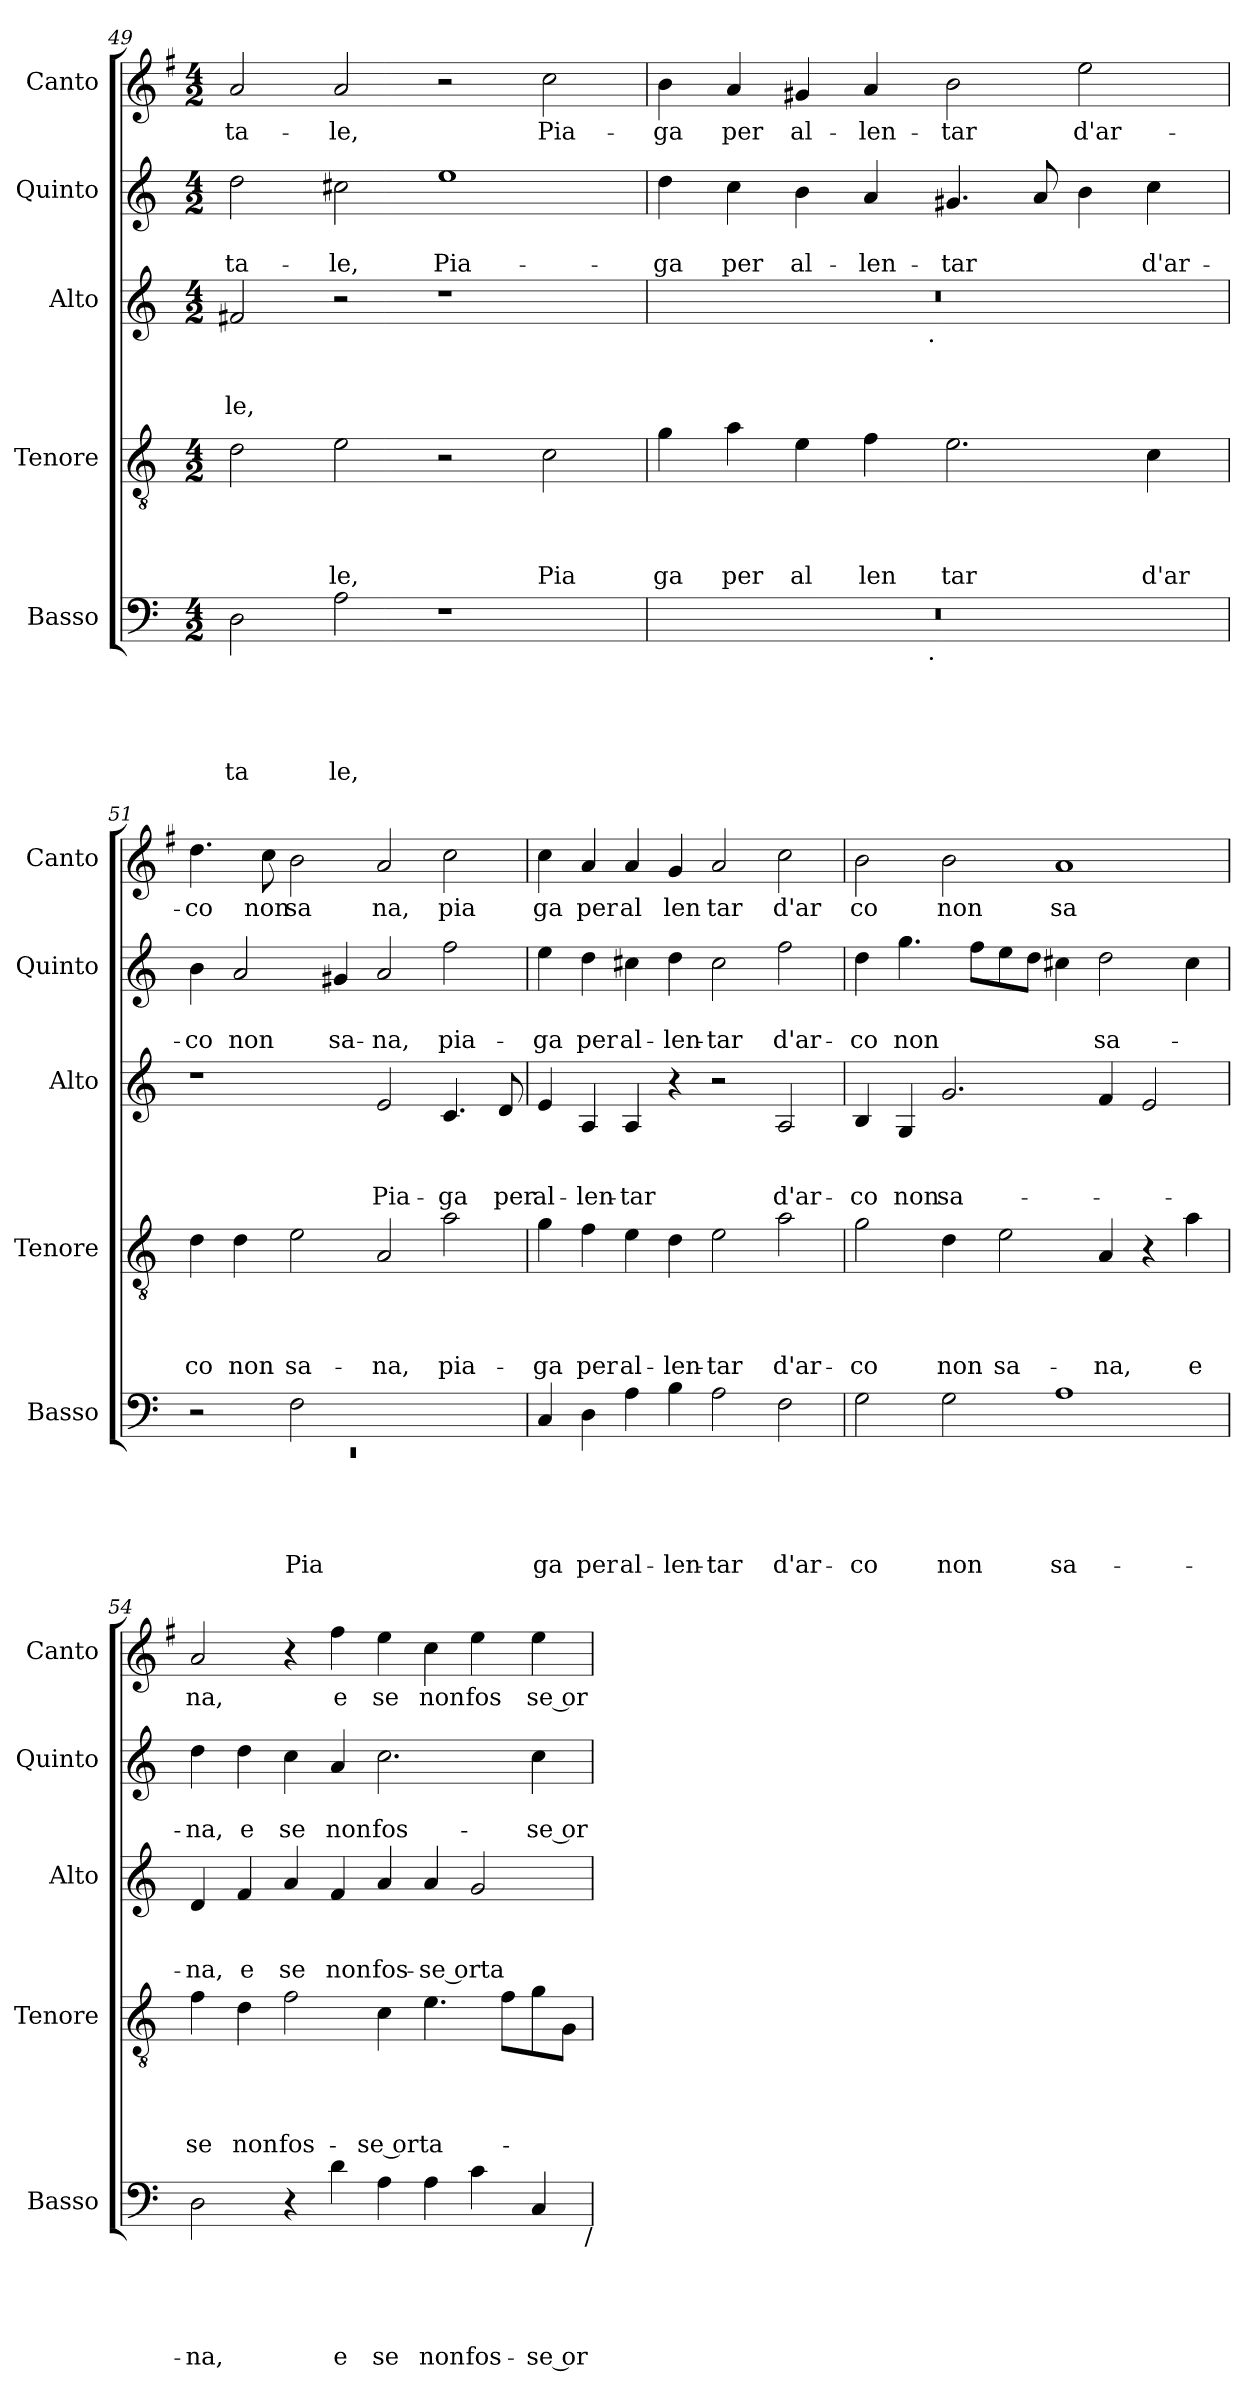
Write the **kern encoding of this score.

**kern	**text	**text	**text	**text	**text	**kern	**text	**text	**text	**text	**kern	**text	**text	**text	**kern	**text	**text	**kern	**text
*part5	*part5	*part5	*part5	*part5	*part5	*part4	*part4	*part4	*part4	*part4	*part3	*part3	*part3	*part3	*part2	*part2	*part2	*part1	*part1
*staff5	*staff5	*staff5	*staff5	*staff5	*staff5	*staff4	*staff4	*staff4	*staff4	*staff4	*staff3	*staff3	*staff3	*staff3	*staff2	*staff2	*staff2	*staff1	*staff1
*I"Basso	*	*	*	*	*	*I"Tenore	*	*	*	*	*I"Alto	*	*	*	*I"Quinto	*	*	*I"Canto	*
*I'Basso	*	*	*	*	*	*I'Tenore	*	*	*	*	*I'Alto	*	*	*	*I'Quinto	*	*	*I'Canto	*
*clefF4	*	*	*	*	*	*clefGv2	*	*	*	*	*clefG2	*	*	*	*clefG2	*	*	*clefG2	*
*	*	*	*	*	*	*	*	*	*	*	*	*	*	*	*	*	*	*ITrd-3c-5	*
*k[]	*	*	*	*	*	*k[]	*	*	*	*	*k[]	*	*	*	*k[]	*	*	*k[]	*
*C:	*	*	*	*	*	*C:	*	*	*	*	*C:	*	*	*	*C:	*	*	*C:	*
*M4/2	*	*	*	*	*	*M4/2	*	*	*	*	*M4/2	*	*	*	*M4/2	*	*	*M4/2	*
=49	=49	=49	=49	=49	=49	=49	=49	=49	=49	=49	=49	=49	=49	=49	=49	=49	=49	=49	=49
!	!	!	!	!	!LO:LY:b	!	!	!	!	!	!	!	!	!LO:LY:b	!	!	!LO:LY:b	!	!LO:LY:b
2D\	.	.	.	.	ta	2d\	.	.	.	.	2f#X/	.	.	-le,	2dd\	.	ta-	2dd/	ta-
!	!	!	!	!	!LO:LY:b	!	!	!	!	!LO:LY:b	!	!	!	!	!	!	!LO:LY:b	!	!LO:LY:b
2A\	.	.	.	.	le,	2e\	.	.	.	le,	2r	.	.	.	2cc#X\	.	-le,	2dd/	-le,
!	!	!	!	!	!	!	!	!	!	!	!	!	!	!	!	!	!LO:LY:b	!	!
1r	.	.	.	.	.	2r	.	.	.	.	1r	.	.	.	1ee	.	Pia-	2r	.
!	!	!	!	!	!	!	!	!	!	!LO:LY:b	!	!	!	!	!	!	!	!	!LO:LY:b
.	.	.	.	.	.	2c\	.	.	.	Pia	.	.	.	.	.	.	.	2ff\	Pia-
=50	=50	=50	=50	=50	=50	=50	=50	=50	=50	=50	=50	=50	=50	=50	=50	=50	=50	=50	=50
!	!	!	!	!	!	!	!	!	!	!LO:LY:b	!	!	!	!	!	!	!LO:LY:b	!	!LO:LY:b
*^	*	*	*	*	*	*	*	*	*	*	*^	*	*	*	*	*	*	*	*
0r	2ryy	.	.	.	.	.	4g\	.	.	.	ga	0r	2ryy	.	.	.	4dd\	.	-ga	4ee\	-ga
!	!	!	!	!	!	!	!	!	!	!	!LO:LY:b	!	!	!	!	!	!	!	!LO:LY:b	!	!LO:LY:b
.	.	.	.	.	.	.	4a\	.	.	.	per	.	.	.	.	.	4cc\	.	per	4dd/	per
!	!	!	!	!	!	!	!	!	!	!	!LO:LY:b	!	!	!	!	!	!	!	!LO:LY:b	!	!LO:LY:b
.	4...ryy	.	.	.	.	.	4e\	.	.	.	al	.	4...ryy	.	.	.	4b\	.	al-	4cc#X/	al-
!	!	!	!	!	!	!	!	!	!	!	!LO:LY:b	!	!	!	!	!	!	!	!LO:LY:b	!	!LO:LY:b
.	.	.	.	.	.	.	4f\	.	.	.	len	.	.	.	.	.	4a/	.	-len-	4dd/	-len-
!	!	!	!	!	!	!	!	!	!	!	!	!	!LO:TX:b:t=.	!	!	!	!	!	!	!	!
!	!LO:TX:b:t=.	!	!	!	!	!	!	!	!	!	!	!	!	!	!	!	!	!	!	!	!
.	1ryy	.	.	.	.	.	.	.	.	.	.	.	1ryy	.	.	.	.	.	.	.	.
!	!	!	!	!	!	!	!	!	!	!	!LO:LY:b	!	!	!	!	!	!	!	!LO:LY:b	!	!LO:LY:b
.	.	.	.	.	.	.	2.e\	.	.	.	tar	.	.	.	.	.	4.g#X/	.	-tar	2ee\	-tar
.	.	.	.	.	.	.	.	.	.	.	.	.	.	.	.	.	8a/	.	.	.	.
!	!	!	!	!	!	!	!	!	!	!	!	!	!	!	!	!	!	!	!	!	!LO:LY:b
.	.	.	.	.	.	.	.	.	.	.	.	.	.	.	.	.	4b\	.	.	2aa\	d'ar-
!	!	!	!	!	!	!	!	!	!	!	!LO:LY:b	!	!	!	!	!	!	!	!LO:LY:b	!	!
.	.	.	.	.	.	.	4c\	.	.	.	d'ar	.	.	.	.	.	4cc\	.	d'ar-	.	.
.	32ryy	.	.	.	.	.	.	.	.	.	.	.	32ryy	.	.	.	.	.	.	.	.
!!LO:LB:g=z
=51	=51	=51	=51	=51	=51	=51	=51	=51	=51	=51	=51	=51	=51	=51	=51	=51	=51	=51	=51	=51	=51
!	!LO:N:vis=1	!	!	!	!	!	!	!	!	!	!LO:LY:b	!	!	!	!	!	!	!	!LO:LY:b	!	!LO:LY:b
*	*^	*	*	*	*	*	*	*	*	*	*	*v	*v	*	*	*	*	*	*	*	*
0ryy	0rEE	2r	.	.	.	.	.	4d\	.	.	.	co	1r	.	.	.	4b\	.	-co	4.gg\	-co
!	!	!	!	!	!	!	!	!	!	!	!	!LO:LY:b	!	!	!	!	!	!	!LO:LY:b	!	!
.	.	.	.	.	.	.	.	4d\	.	.	.	non	.	.	.	.	2a/	.	non	.	.
!	!	!	!	!	!	!	!	!	!	!	!	!	!	!	!	!	!	!	!	!	!LO:LY:b
.	.	.	.	.	.	.	.	.	.	.	.	.	.	.	.	.	.	.	.	8ff\	non
!	!	!	!	!	!	!	!LO:LY:b	!	!	!	!	!LO:LY:b	!	!	!	!	!	!	!	!	!LO:LY:b
.	.	2F\	.	.	.	.	Pia-	2e\	.	.	.	sa-	.	.	.	.	.	.	.	2ee\	sa
!	!	!	!	!	!	!	!	!	!	!	!	!	!	!	!	!	!	!	!LO:LY:b	!	!
.	.	.	.	.	.	.	.	.	.	.	.	.	.	.	.	.	4g#X/	.	sa-	.	.
!	!	!	!	!	!	!	!	!	!	!	!	!LO:LY:b	!	!	!	!LO:LY:b	!	!	!LO:LY:b	!	!LO:LY:b
.	.	1ryy	.	.	.	.	.	2A/	.	.	.	-na,	2e/	.	.	Pia-	2a/	.	-na,	2dd/	na,
!	!	!	!	!	!	!	!	!	!	!	!	!LO:LY:b	!	!	!	!LO:LY:b	!	!	!LO:LY:b	!	!LO:LY:b
.	.	.	.	.	.	.	.	2a\	.	.	.	pia-	4.c/	.	.	-ga	2ff\	.	pia-	2ff\	pia
!	!	!	!	!	!	!	!	!	!	!	!	!	!	!	!	!LO:LY:b	!	!	!	!	!
.	.	.	.	.	.	.	.	.	.	.	.	.	8d/	.	.	per	.	.	.	.	.
*v	*v	*v	*	*	*	*	*	*	*	*	*	*	*	*	*	*	*	*	*	*	*
=52	=52	=52	=52	=52	=52	=52	=52	=52	=52	=52	=52	=52	=52	=52	=52	=52	=52	=52	=52
!	!	!	!	!	!LO:LY:b	!	!	!	!	!LO:LY:b	!	!	!	!LO:LY:b	!	!	!LO:LY:b	!	!LO:LY:b
4C/	.	.	.	.	-ga	4g\	.	.	.	-ga	4e/	.	.	al-	4ee\	.	-ga	4ff\	ga
!	!	!	!	!	!LO:LY:b	!	!	!	!	!LO:LY:b	!	!	!	!LO:LY:b	!	!	!LO:LY:b	!	!LO:LY:b
4D\	.	.	.	.	per	4f\	.	.	.	per	4A/	.	.	-len-	4dd\	.	per	4dd/	per
!	!	!	!	!	!LO:LY:b	!	!	!	!	!LO:LY:b	!	!	!	!LO:LY:b	!	!	!LO:LY:b	!	!LO:LY:b
4A\	.	.	.	.	al-	4e\	.	.	.	al-	4A/	.	.	-tar	4cc#X\	.	al-	4dd/	al
!	!	!	!	!	!LO:LY:b	!	!	!	!	!LO:LY:b	!	!	!	!	!	!	!LO:LY:b	!	!LO:LY:b
4B\	.	.	.	.	-len-	4d\	.	.	.	-len-	4r	.	.	.	4dd\	.	-len-	4cc/	len
!	!	!	!	!	!LO:LY:b	!	!	!	!	!LO:LY:b	!	!	!	!	!	!	!LO:LY:b	!	!LO:LY:b
2A\	.	.	.	.	-tar	2e\	.	.	.	-tar	2r	.	.	.	2cc#\	.	-tar	2dd/	tar
!	!	!	!	!	!LO:LY:b	!	!	!	!	!LO:LY:b	!	!	!	!LO:LY:b	!	!	!LO:LY:b	!	!LO:LY:b
2F\	.	.	.	.	d'ar-	2a\	.	.	.	d'ar-	2A/	.	.	d'ar-	2ff\	.	d'ar-	2ff\	d'ar
=53	=53	=53	=53	=53	=53	=53	=53	=53	=53	=53	=53	=53	=53	=53	=53	=53	=53	=53	=53
!	!	!	!	!	!LO:LY:b	!	!	!	!	!LO:LY:b	!	!	!	!LO:LY:b	!	!	!LO:LY:b	!	!LO:LY:b
2G\	.	.	.	.	-co	2g\	.	.	.	-co	4B/	.	.	-co	4dd\	.	-co	2ee\	co
!	!	!	!	!	!	!	!	!	!	!	!	!	!	!LO:LY:b	!	!	!LO:LY:b	!	!
.	.	.	.	.	.	.	.	.	.	.	4G/	.	.	non	4.gg\	.	non	.	.
!	!	!	!	!	!LO:LY:b	!	!	!	!	!LO:LY:b	!	!	!	!LO:LY:b	!	!	!	!	!LO:LY:b
2G\	.	.	.	.	non	4d\	.	.	.	non	2.g/	.	.	sa-	.	.	.	2ee\	non
.	.	.	.	.	.	.	.	.	.	.	.	.	.	.	8ff\L	.	.	.	.
!	!	!	!	!	!	!	!	!	!	!LO:LY:b	!	!	!	!	!	!	!	!	!
.	.	.	.	.	.	2e\	.	.	.	sa-	.	.	.	.	8ee\	.	.	.	.
.	.	.	.	.	.	.	.	.	.	.	.	.	.	.	8dd\J	.	.	.	.
!	!	!	!	!	!LO:LY:b	!	!	!	!	!	!	!	!	!	!	!	!	!	!LO:LY:b
1A	.	.	.	.	sa-	.	.	.	.	.	.	.	.	.	4cc#X\	.	.	1dd	sa
!	!	!	!	!	!	!	!	!	!	!LO:LY:b	!	!	!	!	!	!	!LO:LY:b	!	!
.	.	.	.	.	.	4A/	.	.	.	-na,	4f/	.	.	.	2dd\	.	sa-	.	.
.	.	.	.	.	.	4r	.	.	.	.	2e/	.	.	.	.	.	.	.	.
!	!	!	!	!	!	!	!	!	!	!LO:LY:b	!	!	!	!	!	!	!	!	!
.	.	.	.	.	.	4a\	.	.	.	e	.	.	.	.	4cc#\	.	.	.	.
=54	=54	=54	=54	=54	=54	=54	=54	=54	=54	=54	=54	=54	=54	=54	=54	=54	=54	=54	=54
!	!	!	!	!	!LO:LY:b	!	!	!	!	!LO:LY:b	!	!	!	!LO:LY:b	!	!	!LO:LY:b	!	!LO:LY:b
2D\	.	.	.	.	-na,	4f\	.	.	.	se	4d/	.	.	-na,	4dd\	.	-na,	2dd/	na,
!	!	!	!	!	!	!	!	!	!	!LO:LY:b	!	!	!	!LO:LY:b	!	!	!LO:LY:b	!	!
.	.	.	.	.	.	4d\	.	.	.	non	4f/	.	.	e	4dd\	.	e	.	.
!	!	!	!	!	!	!	!	!	!	!LO:LY:b	!	!	!	!LO:LY:b	!	!	!LO:LY:b	!	!
4r	.	.	.	.	.	2f\	.	.	.	fos-	4a/	.	.	se	4cc\	.	se	4r	.
!	!	!	!	!	!LO:LY:b	!	!	!	!	!	!	!	!	!LO:LY:b	!	!	!LO:LY:b	!	!LO:LY:b
4d\	.	.	.	.	e	.	.	.	.	.	4f/	.	.	non	4a/	.	non	4bb\	e
!	!	!	!	!	!LO:LY:b	!	!	!	!	!LO:LY:b:rj	!	!	!	!LO:LY:b	!	!	!LO:LY:b	!	!LO:LY:b
4A\	.	.	.	.	se	4c\	.	.	.	-se or	4a/	.	.	fos-	2.cc\	.	fos-	4aa\	se
!	!	!	!	!	!LO:LY:b	!	!	!	!	!LO:LY:b	!	!	!	!LO:LY:b:rj	!	!	!	!	!LO:LY:b
4A\	.	.	.	.	non	4.e\	.	.	.	ta-	4a/	.	.	-se orta-	.	.	.	4ff\	non
!	!	!	!	!	!LO:LY:b	!	!	!	!	!	!	!	!	!	!	!	!	!	!LO:LY:b
4c\	.	.	.	.	fos-	.	.	.	.	.	2g/	.	.	.	.	.	.	4aa\	fos
.	.	.	.	.	.	8f\L	.	.	.	.	.	.	.	.	.	.	.	.	.
!	!	!	!	!	!LO:LY:b:rj	!	!	!	!	!	!	!	!	!	!	!	!LO:LY:b:rj	!	!LO:LY:b:rj
4C/	.	.	.	.	-se or	8g\	.	.	.	.	.	.	.	.	4cc\	.	-se or	4aa\	se or
.	.	.	.	.	.	8G\J	.	.	.	.	.	.	.	.	.	.	.	.	.
!LO:TX:b:t=/	!	!	!	!	!	!	!	!	!	!	!	!	!	!	!	!	!	!	!
=	=	=	=	=	=	=	=	=	=	=	=	=	=	=	=	=	=	=	=
*-	*-	*-	*-	*-	*-	*-	*-	*-	*-	*-	*-	*-	*-	*-	*-	*-	*-	*-	*-
